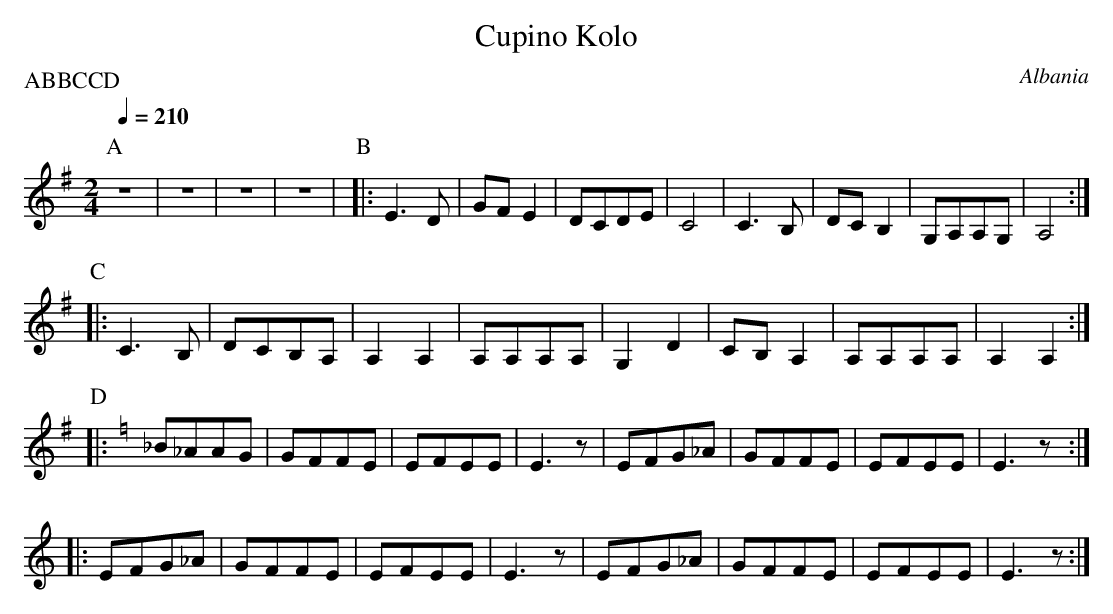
X:1
T: Cupino Kolo
O: Albania
M: 2/4
L: 1/8
P:ABBCCD
Q:1/4=210
K: Em
P:A
  !drum! z4|z4    |z4      |z4      |\
P:B
|:E3D      |GFE2  |DCDE    |C4      |\
  C3B,     |DCB,2 |G,A,A,G,|A,4     :|
P:C
|:C3B,     |DCB,A,|A,2A,2  |A,A,A,A,|\
  G,2D2    |CB,A,2|A,A,A,A,|A,2A,2  :|
P:D
K: EPhr
|:_B_AAG   |GFFE  |EFEE    |E3z\
| EFG_A    |GFFE  |EFEE    |E3z     :|
|:EFG_A    |GFFE  |EFEE    |E3z     |\
  EFG_A    |GFFE  |EFEE    |E3z     :|
